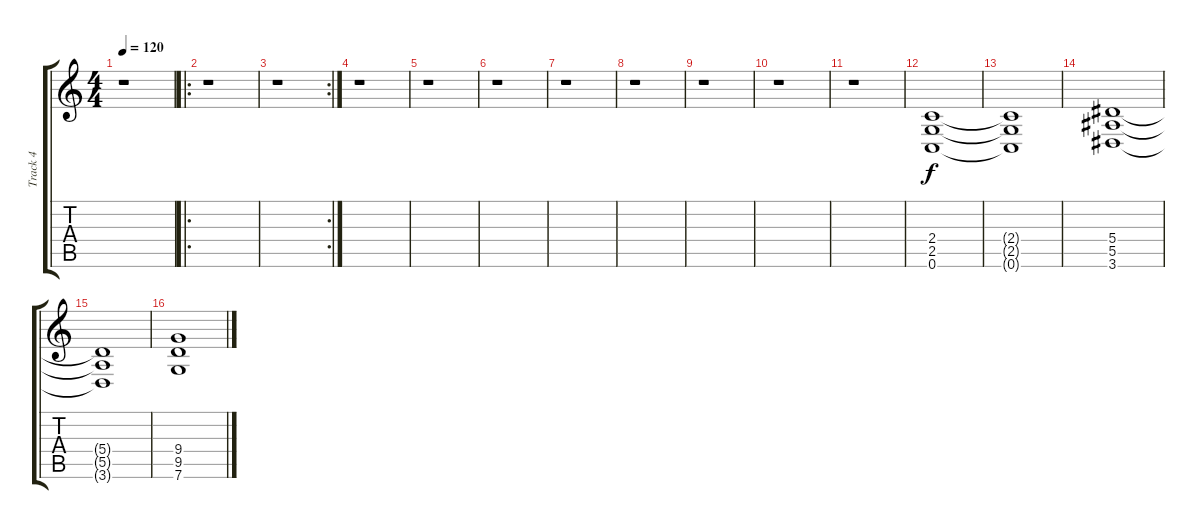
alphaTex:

\track ("Track 4" "Track 4") {instrument distortionguitar}
\staff {score tabs}
\tuning (C4 G3 Eb3 Bb2 F2 C2) {hide}
\ts (4 4)
\tempo 120
\clef g2
\ks c
r.1{dy f} |
\ro
r.1 |
\rc 2
r.1 |
r.1 |
r.1 |
r.1 |
r.1 |
r.1 |
r.1 |
r.1 |
r.1 |
(2.4 2.5 0.6).1 |
(2.4{t} 2.5{t} 0.6{t}).1 |
(5.4 5.5 3.6).1 |
(5.4{t} 5.5{t} 3.6{t}).1 |
(9.4 9.5 7.6).1
